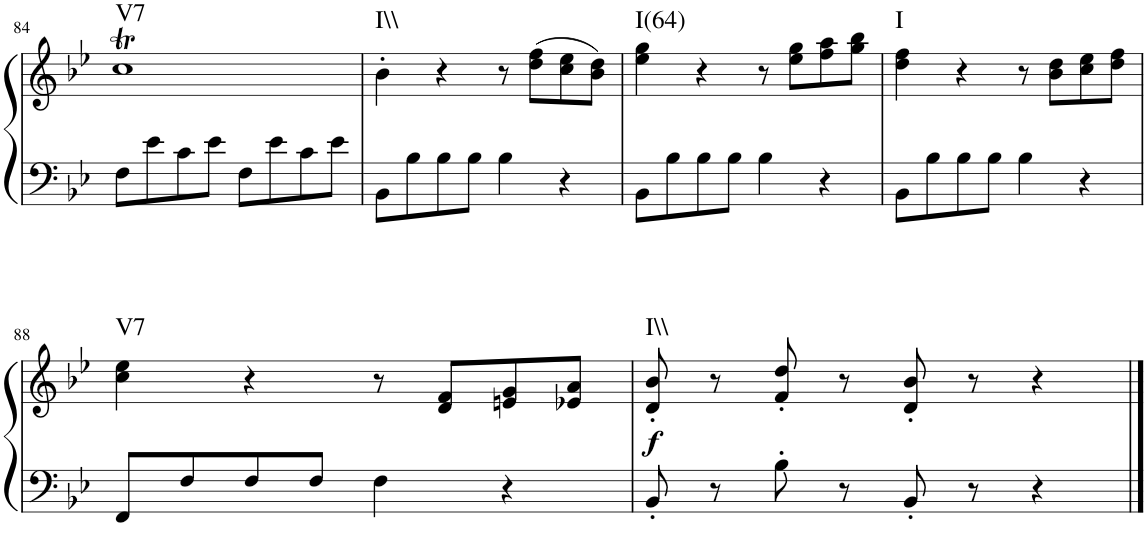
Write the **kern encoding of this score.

**kern	**kern	**dynam	**harte
*part1	*part1	*part1	*part1
*staff2	*staff1	*staff1/2	*
*I"Piano, Piano right	*	*	*
*I'Pno.	*	*	*
!!LO:PB:g=z
*clefF4	*clefG2	*	*
*k[b-e-]	*k[b-e-]	*	*
*M4/4	*M4/4	*	*
=84	=84	=84	=84
!	!	!	!LO:H:kt=V7
8F\L	1ccT	.	N
8e-\	.	.	.
8c\	.	.	.
8e-\J	.	.	.
8F\L	.	.	.
8e-\	.	.	.
8c\	.	.	.
8e-\J	.	.	.
=85	=85	=85	=85
!	!	!	!LO:H:kt=I\\
8BB-\L	4b-'\	.	N
8B-\	.	.	.
8B-\	4r	.	.
8B-\J	.	.	.
4B-\	8r	.	.
.	(8dd\ 8ff\L	.	.
4r	8cc\ 8ee-\	.	.
.	8b-\ 8dd\J)	.	.
=86	=86	=86	=86
!	!	!	!LO:H:kt=I(64)
8BB-\L	4ee-\ 4gg\	.	N
8B-\	.	.	.
8B-\	4r	.	.
8B-\J	.	.	.
4B-\	8r	.	.
.	8ee-\ 8gg\L	.	.
4r	8ff\ 8aa\	.	.
.	8gg\ 8bb-\J	.	.
=87	=87	=87	=87
!	!	!	!LO:H:kt=I
8BB-\L	4dd\ 4ff\	.	N
8B-\	.	.	.
8B-\	4r	.	.
8B-\J	.	.	.
4B-\	8r	.	.
.	8b-\ 8dd\L	.	.
4r	8cc\ 8ee-\	.	.
.	8dd\ 8ff\J	.	.
!!LO:LB:g=z
=88	=88	=88	=88
!	!	!	!LO:H:kt=V7
8FF/L	4cc\ 4ee-\	.	N
8F/	.	.	.
8F/	4r	.	.
8F/J	.	.	.
4F\	8r	.	.
.	8d/ 8f/L	.	.
4r	8en/ 8g/	.	.
.	8e-X/ 8a/J	.	.
=89	=89	=89	=89
!	!	!LO:DY:b	!LO:H:kt=I\\
8BB-'/	8d/' 8b-/'	f	N
8r	8r	.	.
8B-'\	8f/' 8dd/'	.	.
8r	8r	.	.
8BB-'/	8d/' 8b-/'	.	.
8r	8r	.	.
4r	4r	.	.
==	==	==	==
*-	*-	*-	*-
